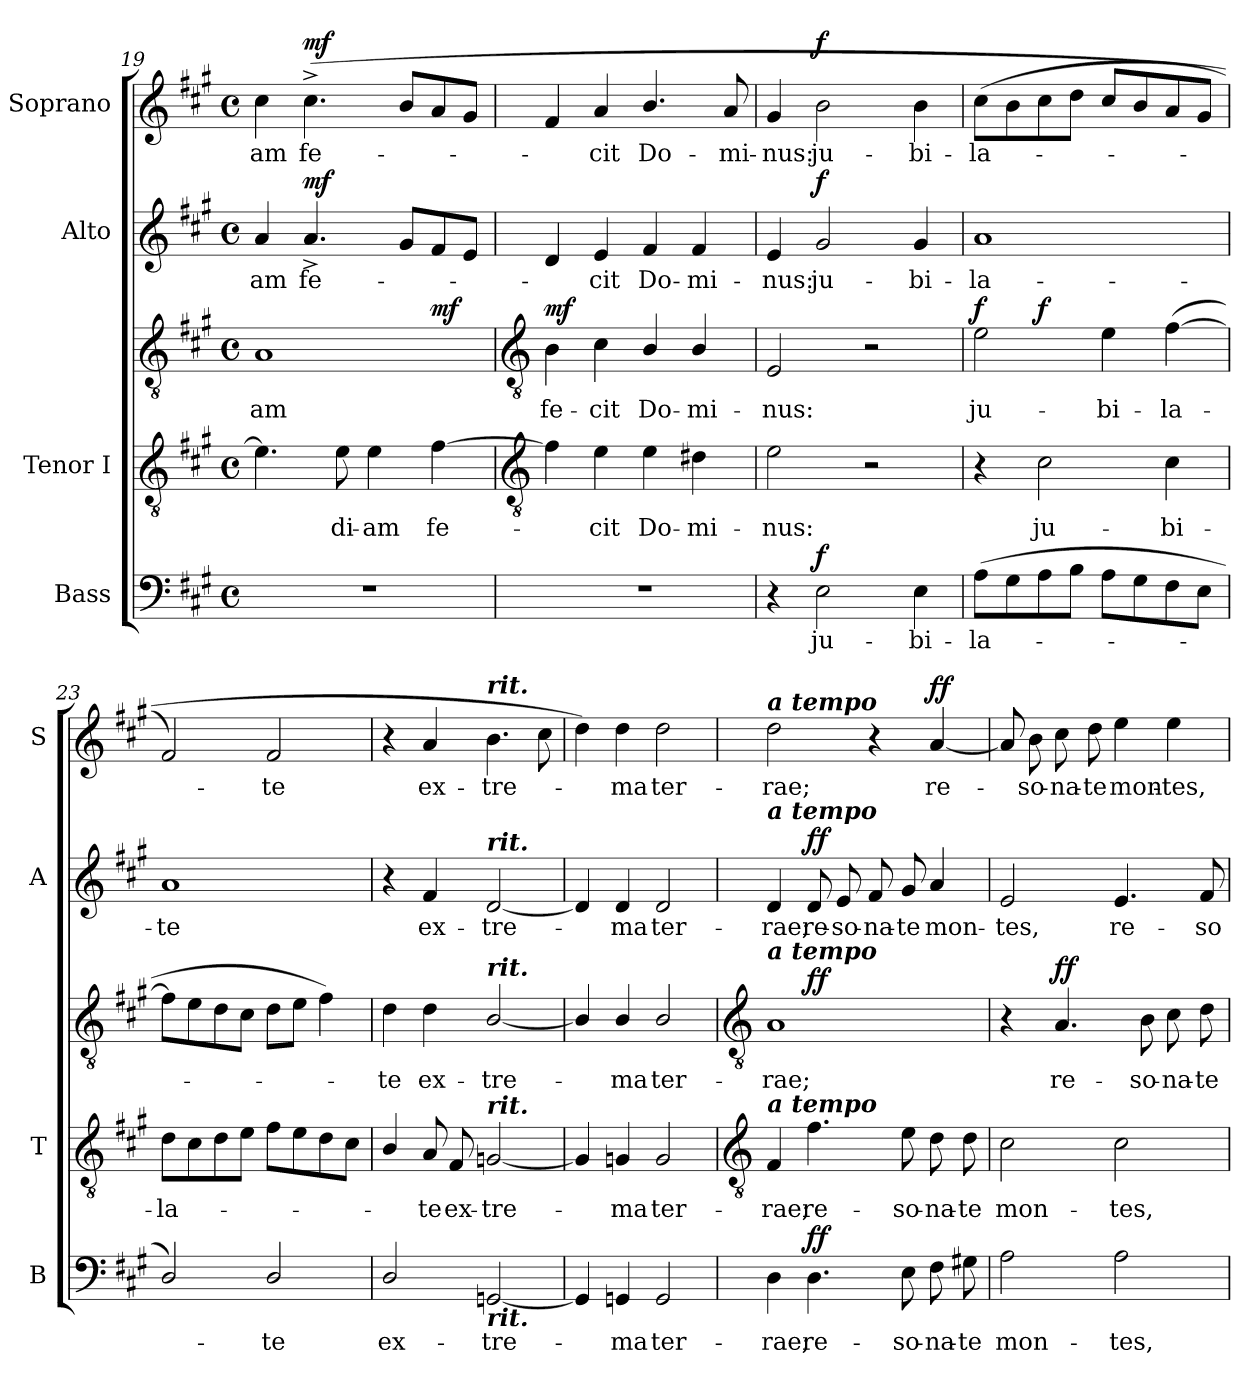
**kern	**text	**dynam	**kern	**text	**kern	**text	**dynam	**kern	**text	**dynam	**kern	**text	**dynam
*part4	*part4	*part4	*part3	*part3	*part3	*part3	*part3	*part2	*part2	*part2	*part1	*part1	*part1
*staff5	*staff5	*staff5	*staff4	*staff4	*staff3	*staff3	*staff3/4	*staff2	*staff2	*staff2	*staff1	*staff1	*staff1
*I"Bass	*	*	*I"Tenor I	*	*	*	*	*I"Alto	*	*	*I"Soprano	*	*
*I'B	*	*	*I'T	*	*	*	*	*I'A	*	*	*I'S	*	*
*clefF4	*	*	*clefGv2	*	*clefGv2	*	*	*clefG2	*	*	*clefG2	*	*
*k[f#c#g#]	*	*	*k[f#c#g#]	*	*k[f#c#g#]	*	*	*k[f#c#g#]	*	*	*k[f#c#g#]	*	*
*A:	*	*	*A:	*	*A:	*	*	*A:	*	*	*A:	*	*
*M4/4	*	*	*M4/4	*	*M4/4	*	*	*M4/4	*	*	*M4/4	*	*
*met(c)	*	*	*met(c)	*	*met(c)	*	*	*met(c)	*	*	*met(c)	*	*
=19	=19	=19	=19	=19	=19	=19	=19	=19	=19	=19	=19	=19	=19
!	!	!	!	!	!	!LO:LY:b	!	!	!LO:LY:b	!	!	!LO:LY:b	!
1r	.	.	4.e]	.	1A	am	.	4a	-am	.	4cc#	-am	.
!	!	!	!	!	!	!	!	!	!LO:LY:b	!LO:DY:b	!	!LO:LY:b	!LO:DY:b
.	.	.	.	.	.	.	.	4.a^	fe-	mf	(>4.cc#^	fe-	mf
!	!	!	!	!LO:LY:b	!	!	!	!	!	!	!	!	!
.	.	.	8e	di-	.	.	.	.	.	.	.	.	.
!	!	!	!	!LO:LY:b	!	!	!	!	!	!	!	!	!
.	.	.	4e	-am	.	.	.	.	.	.	.	.	.
.	.	.	.	.	.	.	.	8g#L	.	.	8bL	.	.
!	!	!	!	!LO:LY:b	!	!	!LO:DY:b=2	!	!	!	!	!	!
.	.	.	[4f#	fe-	.	.	mf	8f#	.	.	8a	.	.
.	.	.	.	.	.	.	.	8eJ	.	.	8g#J	.	.
!!LO:LB:g=z
=20	=20	=20	=20	=20	=20	=20	=20	=20	=20	=20	=20	=20	=20
*	*	*	*clefGv2	*	*clefGv2	*	*	*	*	*	*	*	*
!	!	!	!	!	!	!LO:LY:b	!LO:DY:b	!	!	!	!	!	!
1r	.	.	4f#]	.	4B	fe-	mf	4d	.	.	4f#	.	.
!	!	!	!	!LO:LY:b	!	!LO:LY:b	!	!	!LO:LY:b	!	!	!LO:LY:b	!
.	.	.	4e	-cit	4c#	-cit	.	4e	cit	.	4a	cit	.
!	!	!	!	!LO:LY:b	!	!LO:LY:b	!	!	!LO:LY:b	!	!	!LO:LY:b	!
.	.	.	4e	Do-	4B/	Do-	.	4f#	Do-	.	4.b/	Do-	.
!	!	!	!	!LO:LY:b	!	!LO:LY:b	!	!	!LO:LY:b	!	!	!	!
.	.	.	4d#X	-mi-	4B/	-mi-	.	4f#	-mi-	.	.	.	.
!	!	!	!	!	!	!	!	!	!	!	!	!LO:LY:b	!
.	.	.	.	.	.	.	.	.	.	.	8a	-mi-	.
=21	=21	=21	=21	=21	=21	=21	=21	=21	=21	=21	=21	=21	=21
!	!	!	!	!LO:LY:b	!	!LO:LY:b	!	!	!LO:LY:b	!	!	!LO:LY:b	!
4r	.	.	2e	nus:	2E	-nus:	.	4e	-nus:	.	4g#	-nus:	.
!	!LO:LY:b	!LO:DY:b	!	!	!	!	!	!	!LO:LY:b	!LO:DY:b	!	!LO:LY:b	!LO:DY:b
2E	ju-	f	.	.	.	.	.	2g#	ju-	f	2b	ju-	f
.	.	.	2r	.	2r	.	.	.	.	.	.	.	.
!	!LO:LY:b	!	!	!	!	!	!	!	!LO:LY:b	!	!	!LO:LY:b	!
4E	-bi-	.	.	.	.	.	.	4g#	-bi-	.	4b	-bi-	.
=22	=22	=22	=22	=22	=22	=22	=22	=22	=22	=22	=22	=22	=22
!	!LO:LY:b	!	!	!	!	!LO:LY:b	!LO:DY:b	!	!LO:LY:b	!	!	!LO:LY:b	!
(>8AL	-la-	.	4r	.	2e	ju-	f	1a	-la-	.	(<8cc#L	-la-	.
8G#	.	.	.	.	.	.	.	.	.	.	8b	.	.
!	!	!	!	!LO:LY:b	!	!	!LO:DY:b=2	!	!	!	!	!	!
8A	.	.	2c#	ju-	.	.	f	.	.	.	8cc#	.	.
8BJ	.	.	.	.	.	.	.	.	.	.	8ddJ	.	.
!	!	!	!	!	!	!LO:LY:b	!	!	!	!	!	!	!
8AL	.	.	.	.	4e	-bi-	.	.	.	.	8cc#L	.	.
8G#	.	.	.	.	.	.	.	.	.	.	8b	.	.
!	!	!	!	!LO:LY:b	!	!LO:LY:b	!	!	!	!	!	!	!
8F#	.	.	4c#	-bi-	(>[4f#	-la-	.	.	.	.	8a	.	.
8EJ	.	.	.	.	.	.	.	.	.	.	8g#J	.	.
=23	=23	=23	=23	=23	=23	=23	=23	=23	=23	=23	=23	=23	=23
!	!	!	!	!LO:LY:b	!	!	!	!	!LO:LY:b	!	!	!	!
2D/)	.	.	8dL	-la-	8f#L]	.	.	1a	-te	.	2f#)	.	.
.	.	.	8c#	.	8e	.	.	.	.	.	.	.	.
.	.	.	8d	.	8d	.	.	.	.	.	.	.	.
.	.	.	8eJ	.	8c#J	.	.	.	.	.	.	.	.
!	!LO:LY:b	!	!	!	!	!	!	!	!	!	!	!LO:LY:b	!
2D/	te	.	8f#L	.	8dL	.	.	.	.	.	2f#	te	.
.	.	.	8e	.	8eJ	.	.	.	.	.	.	.	.
.	.	.	8d	.	4f#)	.	.	.	.	.	.	.	.
.	.	.	8c#J	.	.	.	.	.	.	.	.	.	.
=24	=24	=24	=24	=24	=24	=24	=24	=24	=24	=24	=24	=24	=24
!	!LO:LY:b	!	!	!	!	!LO:LY:b	!	!	!	!	!	!	!
2D/	ex-	.	4B/	.	4d	-te	.	4r	.	.	4r	.	.
!	!	!	!	!LO:LY:b	!	!LO:LY:b	!	!	!LO:LY:b	!	!	!LO:LY:b	!
.	.	.	8A	te	4d	ex-	.	4f#	ex-	.	4a	ex-	.
!	!	!	!	!LO:LY:b	!	!	!	!	!	!	!	!	!
.	.	.	8F#	ex-	.	.	.	.	.	.	.	.	.
!	!	!	!	!	!	!	!	!	!	!	!LO:TX:a:Bi:t=rit.	!	!
!	!	!	!	!	!	!	!	!LO:TX:a:Bi:t=rit.	!	!	!	!	!
!	!	!	!	!	!LO:TX:a:Bi:t=rit.	!	!	!	!	!	!	!	!
!	!	!	!LO:TX:a:Bi:t=rit.	!	!	!	!	!	!	!	!	!	!
!LO:TX:b:Bi:t=rit.	!	!	!	!	!	!	!	!	!	!	!	!	!
!	!LO:LY:b	!	!	!LO:LY:b	!	!LO:LY:b	!	!	!LO:LY:b	!	!	!LO:LY:b	!
[2GGn	-tre-	.	[2Gn	-tre-	[2B/	-tre-	.	[2d	-tre-	.	4.b	-tre-	.
.	.	.	.	.	.	.	.	.	.	.	8cc#	.	.
=25	=25	=25	=25	=25	=25	=25	=25	=25	=25	=25	=25	=25	=25
4GG]	.	.	4G]	.	4B/]	.	.	4d]	.	.	4dd)	.	.
!	!LO:LY:b	!	!	!LO:LY:b	!	!LO:LY:b	!	!	!LO:LY:b	!	!	!LO:LY:b	!
4GG	ma	.	4G	-ma	4B/	ma	.	4d	ma	.	4dd	ma	.
!	!LO:LY:b	!	!	!LO:LY:b	!	!LO:LY:b	!	!	!LO:LY:b	!	!	!LO:LY:b	!
2GG	ter-	.	2G	ter-	2B/	ter-	.	2d	ter-	.	2dd	ter-	.
!!LO:LB:g=z
=26	=26	=26	=26	=26	=26	=26	=26	=26	=26	=26	=26	=26	=26
*	*	*	*clefGv2	*	*clefGv2	*	*	*	*	*	*	*	*
!	!	!	!	!	!	!	!	!	!	!	!LO:TX:a:Bi:t=a tempo	!	!
!	!	!	!	!	!	!	!	!LO:TX:a:Bi:t=a tempo	!	!	!	!	!
!	!	!	!	!	!LO:TX:a:Bi:t=a tempo	!	!	!	!	!	!	!	!
!	!	!	!LO:TX:a:Bi:t=a tempo	!	!	!	!	!	!	!	!	!	!
!	!LO:LY:b	!	!	!LO:LY:b	!	!LO:LY:b	!	!	!LO:LY:b	!	!	!LO:LY:b	!
4D	-rae;	.	4F#	rae;	1A	-rae;	.	4d	-rae;	.	2dd	-rae;	.
!	!LO:LY:b	!LO:DY:b	!	!LO:LY:b	!	!	!LO:DY:b=2	!	!LO:LY:b	!LO:DY:b	!	!	!
4.D	re-	ff	4.f#	re-	.	.	ff	8d	re-	ff	.	.	.
!	!	!	!	!	!	!	!	!	!LO:LY:b	!	!	!	!
.	.	.	.	.	.	.	.	8e	-so-	.	.	.	.
!	!	!	!	!	!	!	!	!	!LO:LY:b	!	!	!	!
.	.	.	.	.	.	.	.	8f#	-na-	.	4r	.	.
!	!LO:LY:b	!	!	!LO:LY:b	!	!	!	!	!LO:LY:b	!	!	!	!
8E	-so-	.	8e	-so-	.	.	.	8g#	-te	.	.	.	.
!	!LO:LY:b	!	!	!LO:LY:b	!	!	!	!	!LO:LY:b	!	!	!LO:LY:b	!LO:DY:b
8F#	-na-	.	8d	-na-	.	.	.	4a	mon-	.	[4a	re-	ff
!	!LO:LY:b	!	!	!LO:LY:b	!	!	!	!	!	!	!	!	!
8G#X	-te	.	8d	-te	.	.	.	.	.	.	.	.	.
=27	=27	=27	=27	=27	=27	=27	=27	=27	=27	=27	=27	=27	=27
!	!LO:LY:b	!	!	!LO:LY:b	!	!	!	!	!LO:LY:b	!	!	!	!
2A	mon-	.	2c#	mon-	4r	.	.	2e	-tes,	.	8a]	.	.
!	!	!	!	!	!	!	!	!	!	!	!	!LO:LY:b	!
.	.	.	.	.	.	.	.	.	.	.	8b	so-	.
!	!	!	!	!	!	!LO:LY:b	!LO:DY:b	!	!	!	!	!LO:LY:b	!
.	.	.	.	.	4.A	re-	ff	.	.	.	8cc#	-na-	.
!	!	!	!	!	!	!	!	!	!	!	!	!LO:LY:b	!
.	.	.	.	.	.	.	.	.	.	.	8dd	-te	.
!	!LO:LY:b	!	!	!LO:LY:b	!	!	!	!	!LO:LY:b	!	!	!LO:LY:b	!
2A	-tes,	.	2c#	-tes,	.	.	.	4.e	re-	.	4ee	mon-	.
!	!	!	!	!	!	!LO:LY:b	!	!	!	!	!	!	!
.	.	.	.	.	8B	-so-	.	.	.	.	.	.	.
!	!	!	!	!	!	!LO:LY:b	!	!	!	!	!	!LO:LY:b	!
.	.	.	.	.	8c#	-na-	.	.	.	.	4ee	-tes,	.
!	!	!	!	!	!	!LO:LY:b	!	!	!LO:LY:b	!	!	!	!
.	.	.	.	.	8d	-te	.	8f#	-so-	.	.	.	.
=	=	=	=	=	=	=	=	=	=	=	=	=	=
*-	*-	*-	*-	*-	*-	*-	*-	*-	*-	*-	*-	*-	*-
